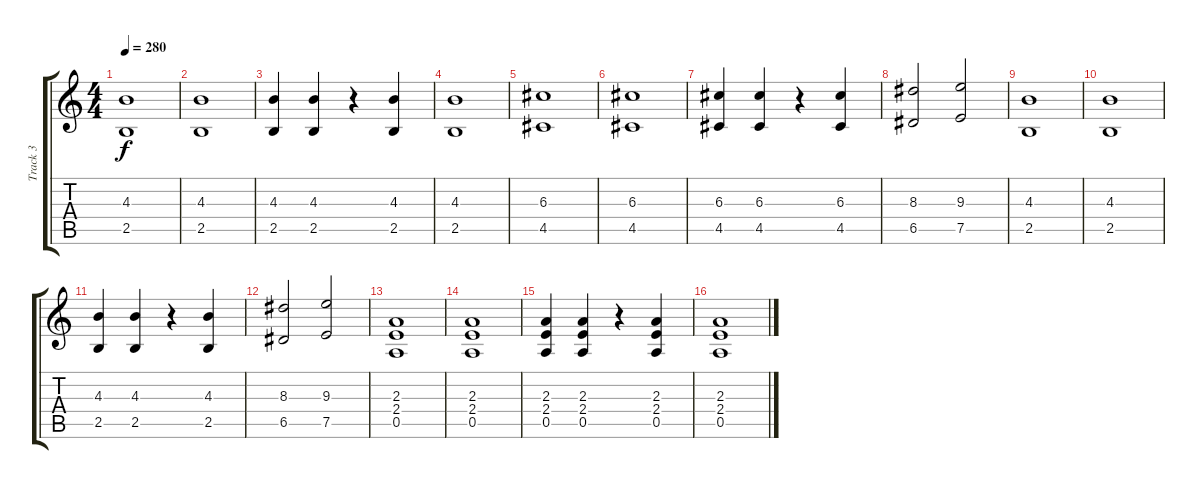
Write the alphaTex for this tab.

\track ("Track 3" "Track 3") {instrument distortionguitar}
\staff {score tabs}
\tuning (E4 B3 G3 D3 A2 D2) {hide}
\ts (4 4)
\tempo 280
\clef g2
\ks c
(4.3 2.5).1{dy f} |
(4.3 2.5).1 |
(4.3 2.5).4 (4.3 2.5).4 r.4 (4.3 2.5).4 |
(4.3 2.5).1 |
(6.3 4.5).1 |
(6.3 4.5).1 |
(6.3 4.5).4 (6.3 4.5).4 r.4 (6.3 4.5).4 |
(8.3 6.5).2 (9.3 7.5).2 |
(4.3 2.5).1 |
(4.3 2.5).1 |
(4.3 2.5).4 (4.3 2.5).4 r.4 (4.3 2.5).4 |
(8.3 6.5).2 (9.3 7.5).2 |
(2.3 2.4 0.5).1 |
(2.3 2.4 0.5).1 |
(2.3 2.4 0.5).4 (2.3 2.4 0.5).4 r.4 (2.3 2.4 0.5).4 |
(2.3 2.4 0.5).1
